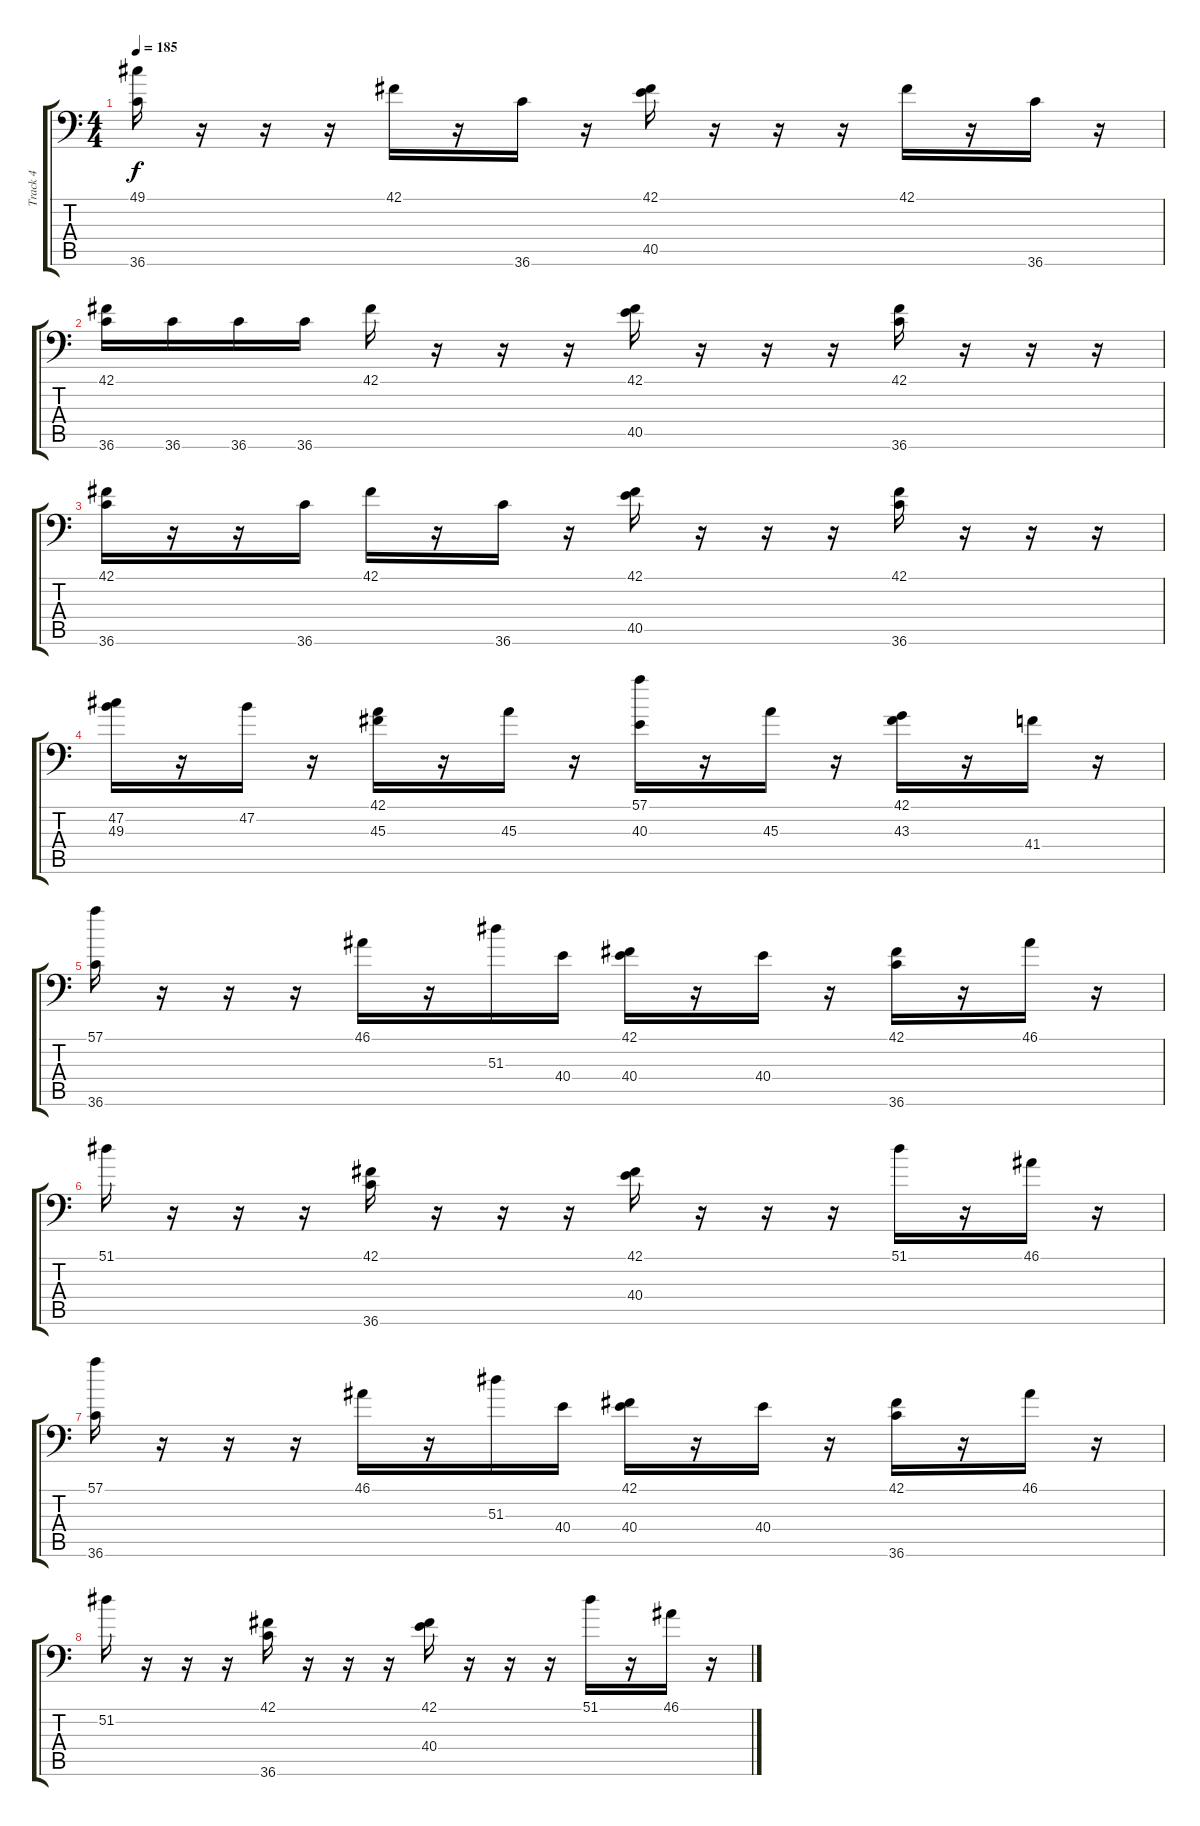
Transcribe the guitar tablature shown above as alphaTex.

\track ("Track 4" "Track 4") {instrument acousticgrandpiano}
\staff {score tabs}
\tuning (C-1 C-1 C-1 C-1 C-1 C-1) {hide}
\ts (4 4)
\tempo 185
\clef f4
\ks c
(49.1 36.6).16{dy f} r.16 r.16 r.16 42.1.16 r.16 36.6.16 r.16 (42.1 40.5).16 r.16 r.16 r.16 42.1.16 r.16 36.6.16 r.16 |
(42.1 36.6).16 36.6.16 36.6.16 36.6.16 42.1.16 r.16 r.16 r.16 (42.1 40.5).16 r.16 r.16 r.16 (42.1 36.6).16 r.16 r.16 r.16 |
(42.1 36.6).16 r.16 r.16 36.6.16 42.1.16 r.16 36.6.16 r.16 (42.1 40.5).16 r.16 r.16 r.16 (42.1 36.6).16 r.16 r.16 r.16 |
(47.2 49.3).16 r.16 47.2.16 r.16 (42.1 45.3).16 r.16 45.3.16 r.16 (57.1 40.3).16 r.16 45.3.16 r.16 (42.1 43.3).16 r.16 41.4.16 r.16 |
\section ("" "                 ")
(57.1 36.6).16 r.16 r.16 r.16 46.1.16 r.16 51.3.16 40.4.16 (42.1 40.4).16 r.16 40.4.16 r.16 (42.1 36.6).16 r.16 46.1.16 r.16 |
51.1.16 r.16 r.16 r.16 (42.1 36.6).16 r.16 r.16 r.16 (42.1 40.4).16 r.16 r.16 r.16 51.1.16 r.16 46.1.16 r.16 |
\section ("" "")
(57.1 36.6).16 r.16 r.16 r.16 46.1.16 r.16 51.3.16 40.4.16 (42.1 40.4).16 r.16 40.4.16 r.16 (42.1 36.6).16 r.16 46.1.16 r.16 |
51.2.16 r.16 r.16 r.16 (42.1 36.6).16 r.16 r.16 r.16 (42.1 40.4).16 r.16 r.16 r.16 51.1.16 r.16 46.1.16 r.16
